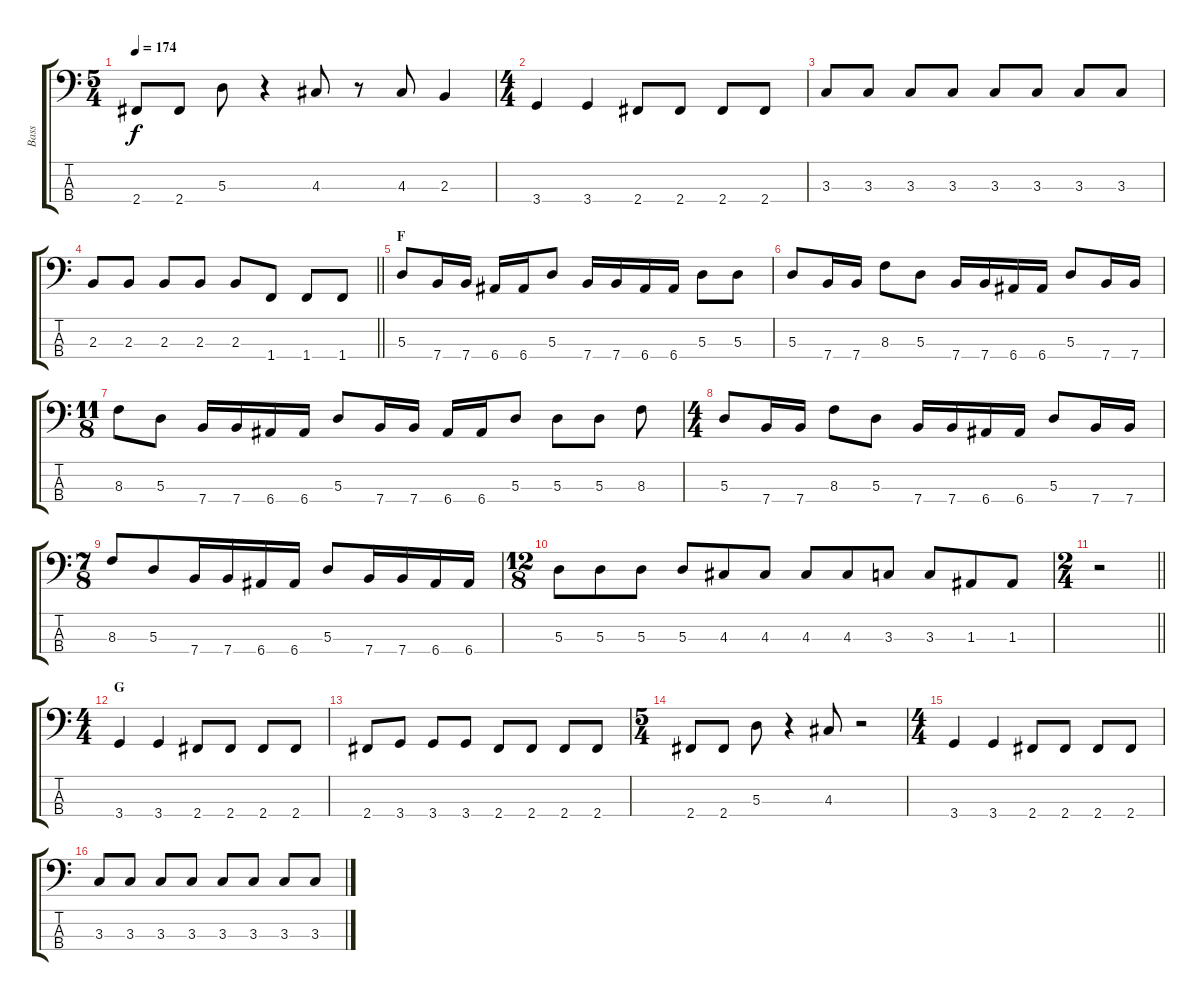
\track ("Bass" "Bass") {instrument electricbasspick}
\staff {score tabs}
\tuning (G2 D2 A1 E1) {hide}
\ts (5 4)
\tempo 174
\clef f4
\ks c
2.4.8{dy f} 2.4.8 5.3.8 r.4 4.3.8 r.8 4.3.8 2.3.4 |
\ts (4 4)
3.4.4 3.4.4 2.4.8 2.4.8 2.4.8 2.4.8 |
3.3.8 3.3.8 3.3.8 3.3.8 3.3.8 3.3.8 3.3.8 3.3.8 |
\barLineRight lightlight
2.3.8 2.3.8 2.3.8 2.3.8 2.3.8 1.4.8 1.4.8 1.4.8 |
\section ("" "F")
5.3.8 7.4.16 7.4.16 6.4.16 6.4.16 5.3.8 7.4.16 7.4.16 6.4.16 6.4.16 5.3.8 5.3.8 |
5.3.8 7.4.16 7.4.16 8.3.8 5.3.8 7.4.16 7.4.16 6.4.16 6.4.16 5.3.8 7.4.16 7.4.16 |
\ts (11 8)
8.3.8 5.3.8 7.4.16 7.4.16 6.4.16 6.4.16 5.3.8 7.4.16 7.4.16 6.4.16 6.4.16 5.3.8 5.3.8 5.3.8 8.3.8 |
\ts (4 4)
5.3.8 7.4.16 7.4.16 8.3.8 5.3.8 7.4.16 7.4.16 6.4.16 6.4.16 5.3.8 7.4.16 7.4.16 |
\ts (7 8)
8.3.8 5.3.8 7.4.16 7.4.16 6.4.16 6.4.16 5.3.8 7.4.16 7.4.16 6.4.16 6.4.16 |
\ts (12 8)
5.3.8 5.3.8 5.3.8 5.3.8 4.3.8 4.3.8 4.3.8 4.3.8 3.3.8 3.3.8 1.3.8 1.3.8 |
\ts (2 4)
\barLineRight lightlight
r.2 |
\ts (4 4)
\section ("" "G")
3.4.4 3.4.4 2.4.8 2.4.8 2.4.8 2.4.8 |
2.4.8 3.4.8 3.4.8 3.4.8 2.4.8 2.4.8 2.4.8 2.4.8 |
\ts (5 4)
2.4.8 2.4.8 5.3.8 r.4 4.3.8 r.2 |
\ts (4 4)
3.4.4 3.4.4 2.4.8 2.4.8 2.4.8 2.4.8 |
3.3.8 3.3.8 3.3.8 3.3.8 3.3.8 3.3.8 3.3.8 3.3.8
